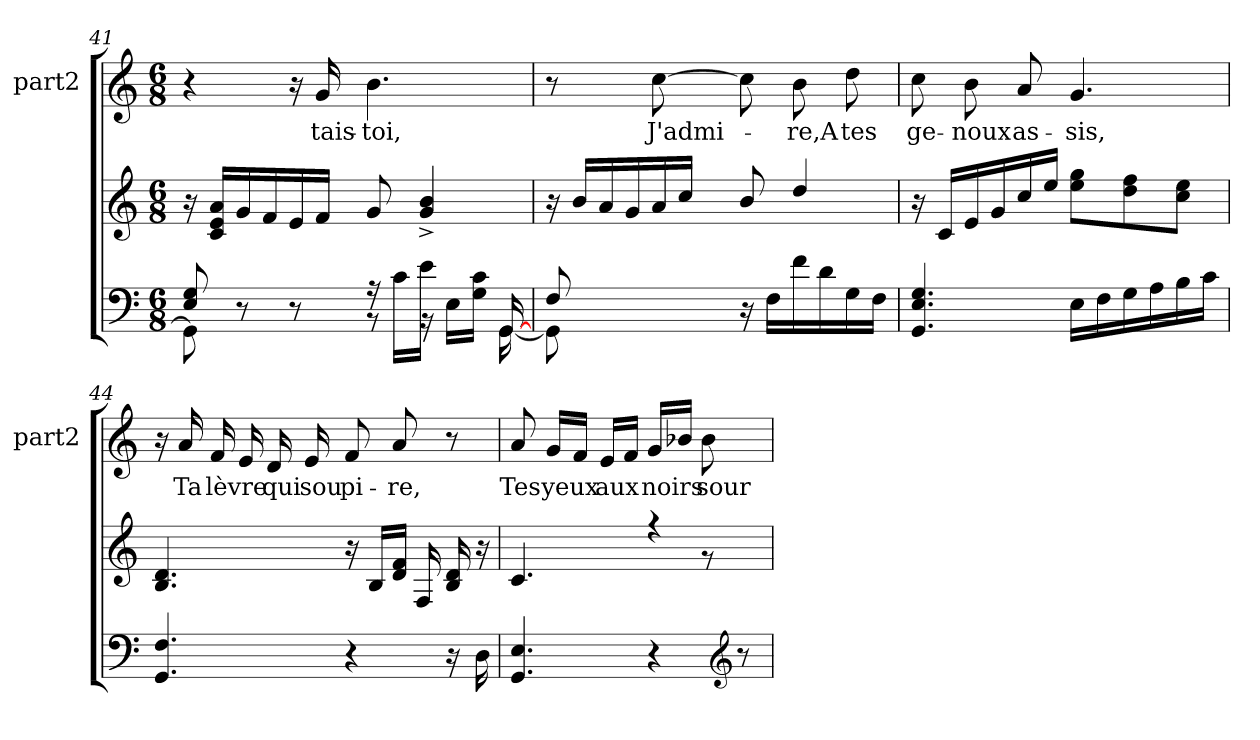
**kern	**kern	**kern	**text
*part3	*part2	*part1	*part1
*staff3	*staff2	*staff1	*staff1
*	*	*I"part2	*
*	*	*I'part2	*
*clefF4	*clefG2	*clefG2	*
*k[]	*k[]	*k[]	*
*M6/8	*M6/8	*M6/8	*
=41	=41	=41	=41
*^	*	*	*
8GGi\]	8Ej/ 8Gj/	16r	4r	.
.	.	16cZ/ 16eZ/ 16aZ/LL	.	.
16ryy	8r	16gZ/	.	.
16ryy	.	16fZ/	.	.
16ryy	8r	16eZ/	16r	.
16ryy	.	16fZ/JJ	16gZ/	tais-
16r	8r	8gZ/	4.bZ\	toi,
16ci\LL	.	.	.	.
16ei\JJ	16r	4bZ^>/ 4gZ^>/	.	.
16ryy	16Ej\LL	.	.	.
16ryy	16Gj\ 16cj\JJ	.	.	.
[16GGi/	[16GGj\	.	.	.
!!LO:LB:g=z
=42	=42	=42	=42	=42
8Fj/	8GGi\]	16r	8r	.
.	.	16bZ/LL	.	.
16ryy	2ryy	16aZ/	16ryy	.
16ryy	.	16gZ/	16ryy	.
16ryy	.	16aZ/	[8ccZ\	J'admi-
16ryy	.	16ccZ/JJ	.	.
16r	.	8bZ/	8ccZ\]	.
16Fj\LL	.	.	.	.
16fj\	.	4ddZ/	8bZ\	re,A
16dj\	.	.	.	.
16Gj\	8ryy	.	8ddZ\	tes
16Fj\JJ	.	.	.	.
*v	*v	*	*	*
=43	=43	=43	=43
4.Gj/ 4.Ej/ 4.GGj/	16r	8ccZ\	ge-
.	16cZ/LL	.	.
.	16eZ/	8bZ\	noux
.	16gZ/	.	.
.	16ccZ/	8aZ/	as-
.	16eeZ/JJ	.	.
16Ej\LL	8eeZ\ 8ggZ\L	4.gZ/	sis,
16Fj\	.	.	.
16Gj\	8ddZ\ 8ffZ\	.	.
16Aj\	.	.	.
16Bj\	8ccZ\ 8eeZ\J	.	.
16cj\JJ	.	.	.
=44	=44	=44	=44
4.Fj/ 4.GGj/	4.dZ/ 4.BZ/	16r	.
.	.	16aZ/	Ta
.	.	16fZ/	lèvre
.	.	16eZ/	.
.	.	16dZ/	qui
.	.	16eZ/	sou
4r	16r	8fZ/	pi-
.	16BZ/LL	.	.
.	16fZ/ 16dZ/JJ	8aZ/	re,
.	16FZ/	.	.
16r	16dZ/ 16BZ/	8r	.
16Dj\	16r	.	.
!!LO:LB:g=z
=45	=45	=45	=45
*	*^	*	*
4.Ej/ 4.GGj/	4.cZ/	8ryy	8aZ/	Tes
.	.	16ryy	16gZ/LL	yeux
.	.	16ryy	16fZ/JJ	.
.	.	16ryy	16eZ/LL	aux
.	.	16ryy	16fZ/JJ	.
4r	4r	16ryy	16gZ/LL	noirs
.	.	16ryy	16b-XZ/JJ	.
.	.	8r	8b-Z\	sour-
*clefG2	*	*	*	*
8r	8ryy	8ryy	8ryy	.
*	*v	*v	*	*
=	=	=	=
*-	*-	*-	*-
